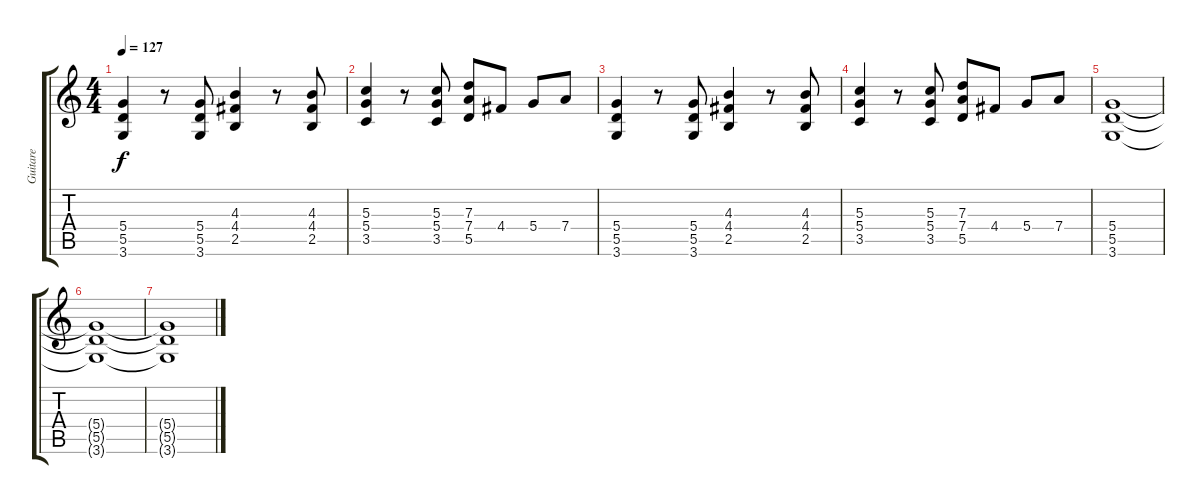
\track ("Guitare" "Guitare") {instrument distortionguitar}
\staff {score tabs}
\tuning (E4 B3 G3 D3 A2 E2) {hide}
\ts (4 4)
\tempo 127
\clef g2
\ks c
(5.4 5.5 3.6).4{dy f} r.8 (5.4 5.5 3.6).8 (4.3 4.4 2.5).4 r.8 (4.3 4.4 2.5).8 |
(5.3 5.4 3.5).4 r.8 (5.3 5.4 3.5).8 (7.3 7.4 5.5).8 4.4.8 5.4.8 7.4.8 |
(5.4 5.5 3.6).4 r.8 (5.4 5.5 3.6).8 (4.3 4.4 2.5).4 r.8 (4.3 4.4 2.5).8 |
(5.3 5.4 3.5).4 r.8 (5.3 5.4 3.5).8 (7.3 7.4 5.5).8 4.4.8 5.4.8 7.4.8 |
(5.4 5.5 3.6).1{volume 0} |
(5.4{t} 5.5{t} 3.6{t}).1 |
(5.4{t} 5.5{t} 3.6{t}).1
